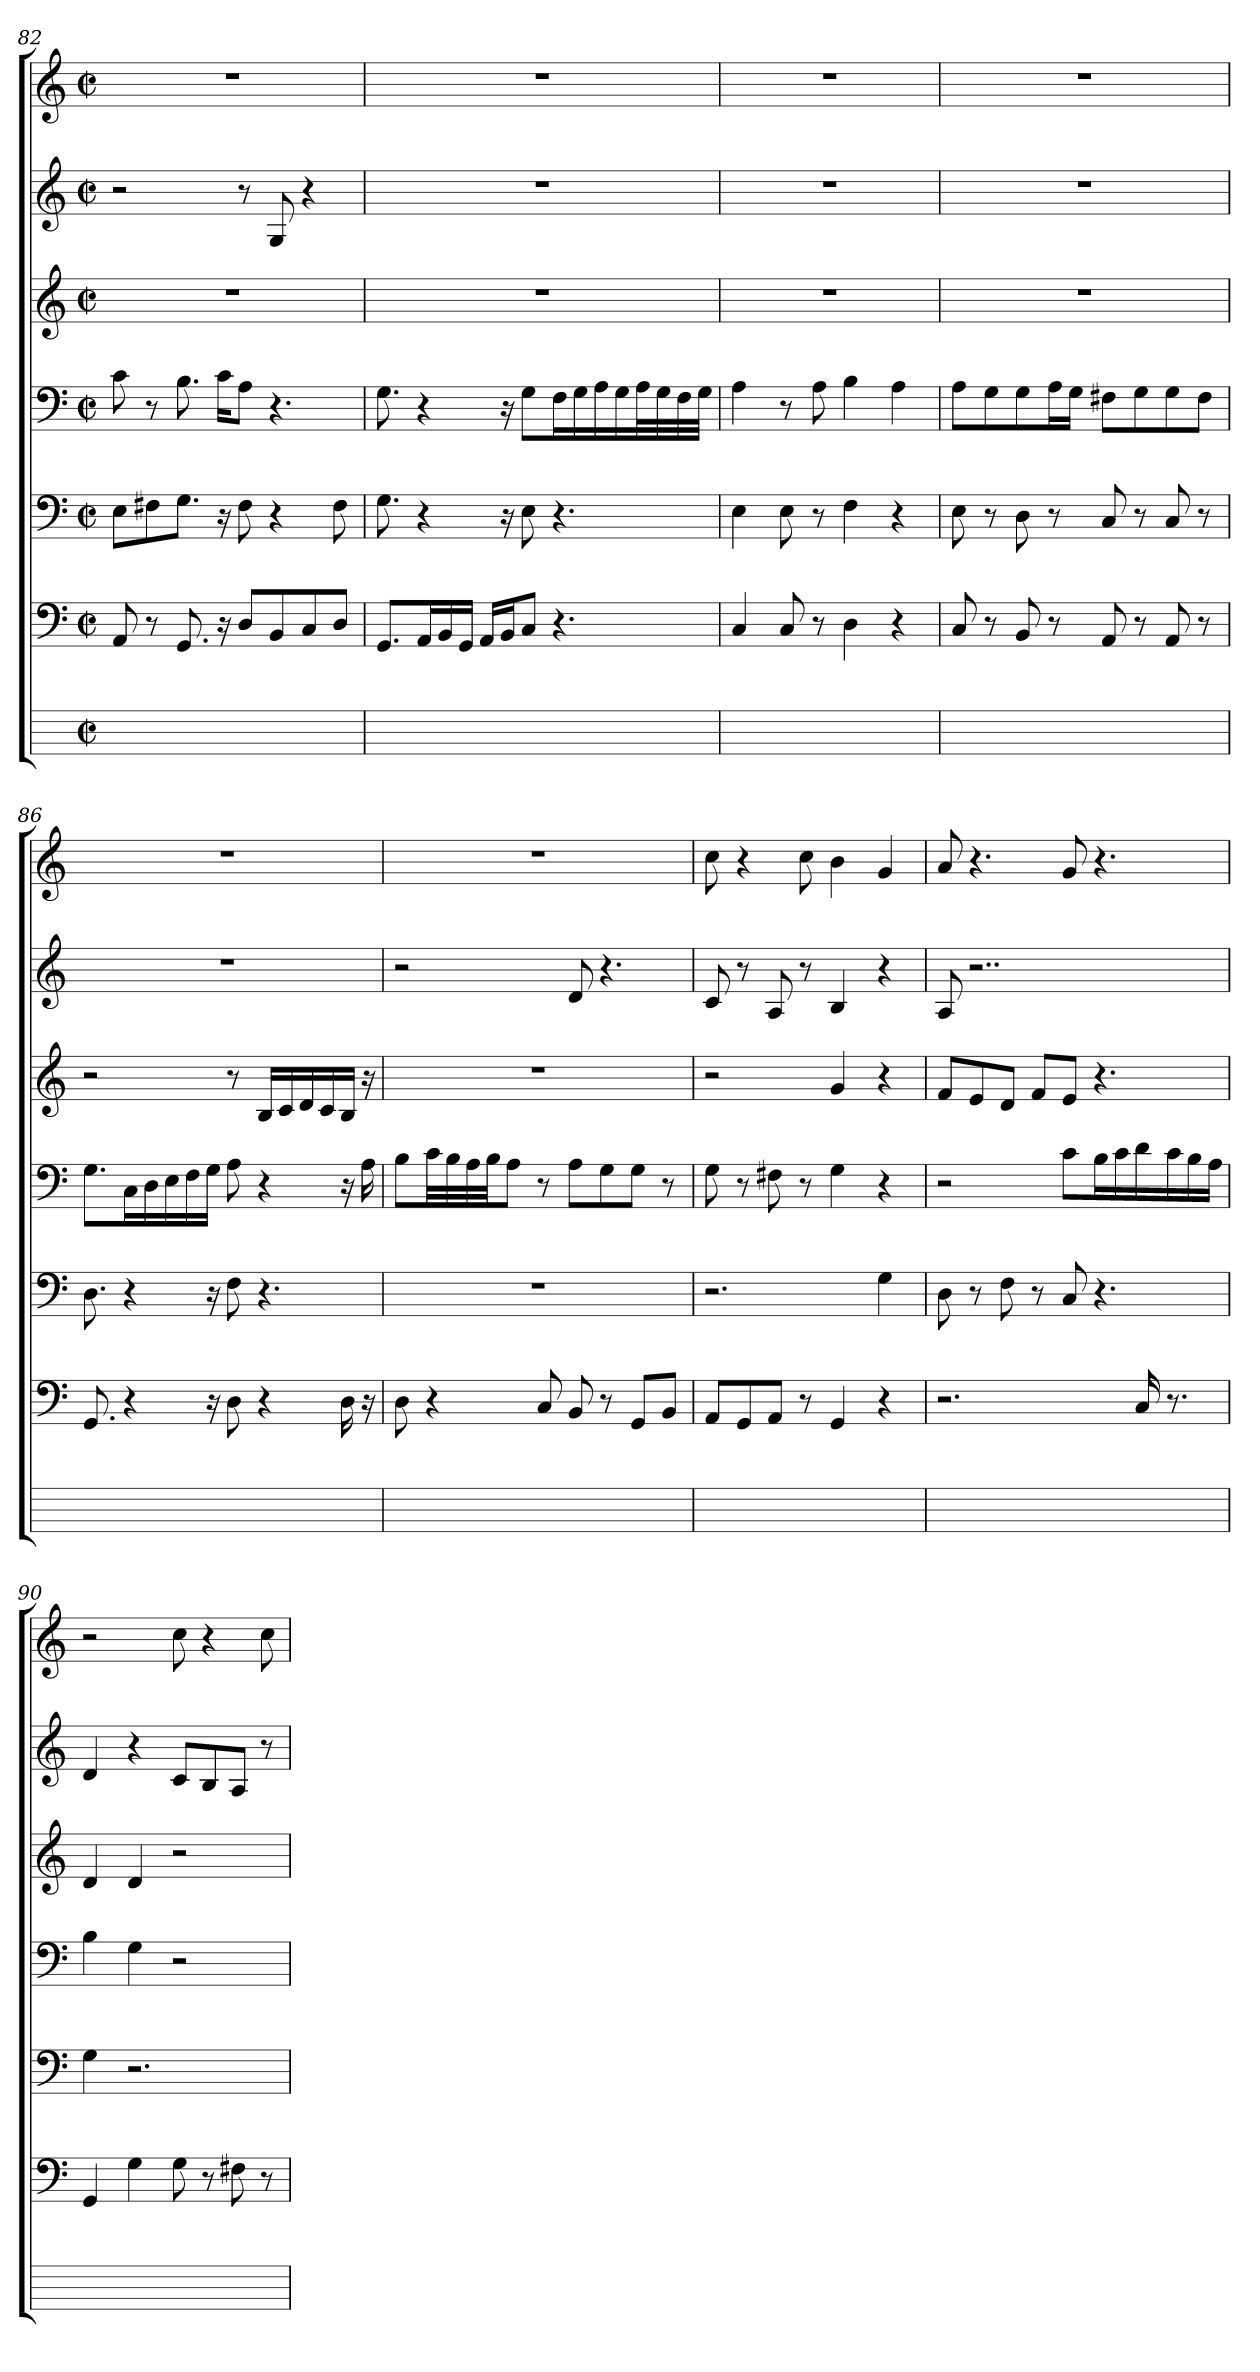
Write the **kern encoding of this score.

**kern	**kern	**kern	**kern	**kern	**kern	**kern
*part7	*part6	*part5	*part4	*part3	*part2	*part1
*staff7	*staff6	*staff5	*staff4	*staff3	*staff2	*staff1
*	*clefF4	*clefF4	*clefF4	*clefG2	*clefG2	*clefG2
*	*k[]	*k[]	*k[]	*k[]	*k[]	*k[]
*	*C:	*C:	*C:	*C:	*C:	*C:
*M2/2	*M2/2	*M2/2	*M2/2	*M2/2	*M2/2	*M2/2
*met(c|)	*met(c|)	*met(c|)	*met(c|)	*met(c|)	*met(c|)	*met(c|)
=82	=82	=82	=82	=82	=82	=82
1ryy	8AA	8EL	8c	1r	2r	1r
.	8r	8F#Xi	8r	.	.	.
.	8.GG	8.GJ	8.B	.	.	.
.	16r	16r	16ciKL	.	.	.
.	8DL	8F#	8AJ	.	8r	.
.	8BBj	4r	4.r	.	8GZ	.
.	8Ci	.	.	.	4r	.
.	8DZJ	8F#Z	.	.	.	.
=83	=83	=83	=83	=83	=83	=83
1ryy	8.GGL	8.G	8.G	1r	1r	1r
.	16AAiL	4r	4r	.	.	.
.	16BBi	.	.	.	.	.
.	16GGiJJ	.	.	.	.	.
.	16AAiLL	.	.	.	.	.
.	16BBiJ	16r	16r	.	.	.
.	8CJ	8E	8GZL	.	.	.
.	4.r	4.r	16FiL	.	.	.
.	.	.	16Gi	.	.	.
.	.	.	16Ai	.	.	.
.	.	.	16Gi	.	.	.
.	.	.	32AiL	.	.	.
.	.	.	32Gi	.	.	.
.	.	.	32Fi	.	.	.
.	.	.	32GiJJJ	.	.	.
=84	=84	=84	=84	=84	=84	=84
1ryy	4CZ	4EZ	4A	1r	1r	1r
.	8C	8E	8r	.	.	.
.	8r	8r	8A	.	.	.
.	4D	4F	4B	.	.	.
.	4r	4r	4A	.	.	.
=85	=85	=85	=85	=85	=85	=85
1ryy	8C	8E	8AZL	1r	1r	1r
.	8r	8r	8G	.	.	.
.	8BB	8D	8G	.	.	.
.	8r	8r	16AiL	.	.	.
.	.	.	16GiJJ	.	.	.
.	8AA	8Cj	8F#XjL	.	.	.
.	8r	8r	8GZ	.	.	.
.	8AAZ	8C	8GZ	.	.	.
.	8r	8r	8F#ZJ	.	.	.
=86	=86	=86	=86	=86	=86	=86
1ryy	8.GG	8.D	8.GL	2r	1r	1r
.	4r	4r	16CiL	.	.	.
.	.	.	16Di	.	.	.
.	.	.	16Ei	.	.	.
.	.	.	16Fj	.	.	.
.	16r	16r	16GiJJ	.	.	.
.	8D	8F	8A	8r	.	.
.	4r	4.r	4r	16BiLL	.	.
.	.	.	.	16ci	.	.
.	.	.	.	16di	.	.
.	.	.	.	16ci	.	.
.	16D	.	16r	16BjJJ	.	.
.	16r	.	16Ai	16r	.	.
=87	=87	=87	=87	=87	=87	=87
1ryy	8D	1r	8BL	1r	2r	1r
.	4r	.	32ciLL	.	.	.
.	.	.	32Bi	.	.	.
.	.	.	32Ai	.	.	.
.	.	.	32BiJJ	.	.	.
.	.	.	8AJ	.	.	.
.	8Ci	.	8r	.	.	.
.	8BB	.	8AZL	.	8d	.
.	8r	.	8G	.	4.r	.
.	8GGjL	.	8GJ	.	.	.
.	8BBiJ	.	8r	.	.	.
=88	=88	=88	=88	=88	=88	=88
1ryy	8AAL	2.r	8GZ	2r	8c	8cc
.	8GGi	.	8r	.	8r	4r
.	8AAZJ	.	8F#X	.	8A	.
.	8r	.	8r	.	8r	8cci
.	4GG	.	4G	4g	4B	4b
.	4r	4G	4r	4r	4r	4g
=89	=89	=89	=89	=89	=89	=89
1ryy	2.r	8D	2r	8fL	8A	8a
.	.	8r	.	8ei	2..r	4.r
.	.	8F	.	8dJ	.	.
.	.	8r	.	8fiL	.	.
.	.	8C	8cL	8eJ	.	8g
.	.	4.r	16BiL	4.r	.	4.r
.	.	.	16ci	.	.	.
.	16C	.	16dj	.	.	.
.	8.r	.	16ci	.	.	.
.	.	.	16Bi	.	.	.
.	.	.	16AiJJ	.	.	.
=90	=90	=90	=90	=90	=90	=90
1ryy	4GG	4G	4B	4d	4d	2r
.	4G	2.r	4G	4dZ	4r	.
.	8GZ	.	2r	2r	8cL	8cc
.	8r	.	.	.	8Bj	4r
.	8F#X	.	.	.	8AJ	.
.	8r	.	.	.	8r	8ccZ
=	=	=	=	=	=	=
*-	*-	*-	*-	*-	*-	*-
